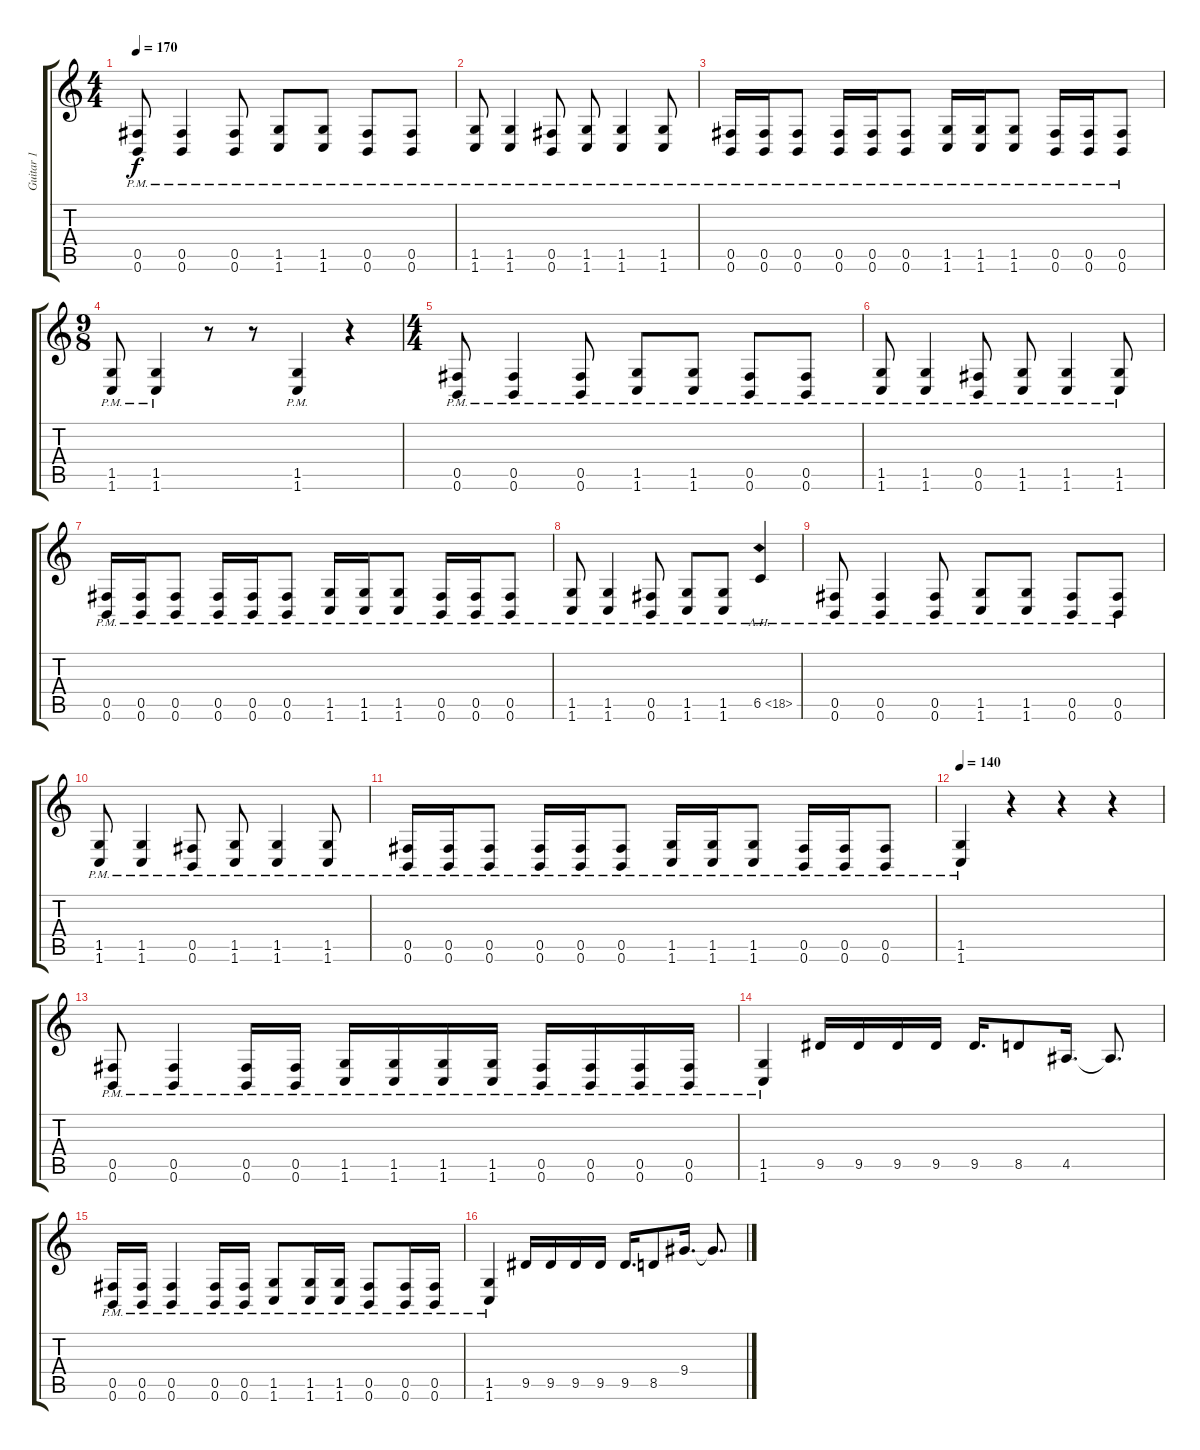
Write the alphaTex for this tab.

\track ("Guitar 1" "Guitar 1") {instrument distortionguitar}
\staff {score tabs}
\tuning (Db4 Ab3 E3 B2 Gb2 B1) {hide}
\ts (4 4)
\tempo 170
\clef g2
\ks c
(0.5{pm} 0.6{pm}).8{dy f} (0.5{pm} 0.6{pm}).4 (0.5{pm} 0.6{pm}).8 (1.5{pm} 1.6{pm}).8 (1.5{pm} 1.6{pm}).8 (0.5{pm} 0.6{pm}).8 (0.5{pm} 0.6{pm}).8 |
(1.5{pm} 1.6{pm}).8 (1.5{pm} 1.6{pm}).4 (0.5{pm} 0.6{pm}).8 (1.5{pm} 1.6{pm}).8 (1.5{pm} 1.6{pm}).4 (1.5{pm} 1.6{pm}).8 |
(0.5{pm} 0.6{pm}).16 (0.5{pm} 0.6{pm}).16 (0.5{pm} 0.6{pm}).8 (0.5{pm} 0.6{pm}).16 (0.5{pm} 0.6{pm}).16 (0.5{pm} 0.6{pm}).8 (1.5{pm} 1.6{pm}).16 (1.5{pm} 1.6{pm}).16 (1.5{pm} 1.6{pm}).8 (0.5{pm} 0.6{pm}).16 (0.5{pm} 0.6{pm}).16 (0.5{pm} 0.6{pm}).8 |
\ts (9 8)
(1.5{pm} 1.6{pm}).8 (1.5{pm} 1.6{pm}).4 r.8 r.8 (1.5{pm} 1.6{pm}).4 r.4 |
\ts (4 4)
(0.5{pm} 0.6{pm}).8 (0.5{pm} 0.6{pm}).4 (0.5{pm} 0.6{pm}).8 (1.5{pm} 1.6{pm}).8 (1.5{pm} 1.6{pm}).8 (0.5{pm} 0.6{pm}).8 (0.5{pm} 0.6{pm}).8 |
(1.5{pm} 1.6{pm}).8 (1.5{pm} 1.6{pm}).4 (0.5{pm} 0.6{pm}).8 (1.5{pm} 1.6{pm}).8 (1.5{pm} 1.6{pm}).4 (1.5{pm} 1.6{pm}).8 |
(0.5{pm} 0.6{pm}).16 (0.5{pm} 0.6{pm}).16 (0.5{pm} 0.6{pm}).8 (0.5{pm} 0.6{pm}).16 (0.5{pm} 0.6{pm}).16 (0.5{pm} 0.6{pm}).8 (1.5{pm} 1.6{pm}).16 (1.5{pm} 1.6{pm}).16 (1.5{pm} 1.6{pm}).8 (0.5{pm} 0.6{pm}).16 (0.5{pm} 0.6{pm}).16 (0.5{pm} 0.6{pm}).8 |
(1.5{pm} 1.6{pm}).8 (1.5{pm} 1.6{pm}).4 (0.5{pm} 0.6{pm}).8 (1.5{pm} 1.6{pm}).8 (1.5{pm} 1.6{pm}).8 6.5{ah 12 pm}.4 |
(0.5{pm} 0.6{pm}).8 (0.5{pm} 0.6{pm}).4 (0.5{pm} 0.6{pm}).8 (1.5{pm} 1.6{pm}).8 (1.5{pm} 1.6{pm}).8 (0.5{pm} 0.6{pm}).8 (0.5{pm} 0.6{pm}).8 |
(1.5{pm} 1.6{pm}).8 (1.5{pm} 1.6{pm}).4 (0.5{pm} 0.6{pm}).8 (1.5{pm} 1.6{pm}).8 (1.5{pm} 1.6{pm}).4 (1.5{pm} 1.6{pm}).8 |
(0.5{pm} 0.6{pm}).16 (0.5{pm} 0.6{pm}).16 (0.5{pm} 0.6{pm}).8 (0.5{pm} 0.6{pm}).16 (0.5{pm} 0.6{pm}).16 (0.5{pm} 0.6{pm}).8 (1.5{pm} 1.6{pm}).16 (1.5{pm} 1.6{pm}).16 (1.5{pm} 1.6{pm}).8 (0.5{pm} 0.6{pm}).16 (0.5{pm} 0.6{pm}).16 (0.5{pm} 0.6{pm}).8 |
\tempo 140
(1.5{pm} 1.6{pm}).4 r.4 r.4 r.4 |
(0.5{pm} 0.6{pm}).8 (0.5{pm} 0.6{pm}).4 (0.5{pm} 0.6{pm}).16 (0.5{pm} 0.6{pm}).16 (1.5{pm} 1.6{pm}).16 (1.5{pm} 1.6{pm}).16 (1.5{pm} 1.6{pm}).16 (1.5{pm} 1.6{pm}).16 (0.5{pm} 0.6{pm}).16 (0.5{pm} 0.6{pm}).16 (0.5{pm} 0.6{pm}).16 (0.5{pm} 0.6{pm}).16 |
(1.5{pm} 1.6{pm}).4 9.5.16 9.5.16 9.5.16 9.5.16 9.5.16{d} 8.5.8 4.5.16{d} 4.5{t}.8{d} |
(0.5{pm} 0.6{pm}).16 (0.5{pm} 0.6{pm}).16 (0.5{pm} 0.6{pm}).4 (0.5{pm} 0.6{pm}).16 (0.5{pm} 0.6{pm}).16 (1.5{pm} 1.6{pm}).8 (1.5{pm} 1.6{pm}).16 (1.5{pm} 1.6{pm}).16 (0.5{pm} 0.6{pm}).8 (0.5{pm} 0.6{pm}).16 (0.5{pm} 0.6{pm}).16 |
(1.5{pm} 1.6{pm}).4 9.5.16 9.5.16 9.5.16 9.5.16 9.5.16{d} 8.5.8 9.4.16{d} 9.4{t}.8{d}
